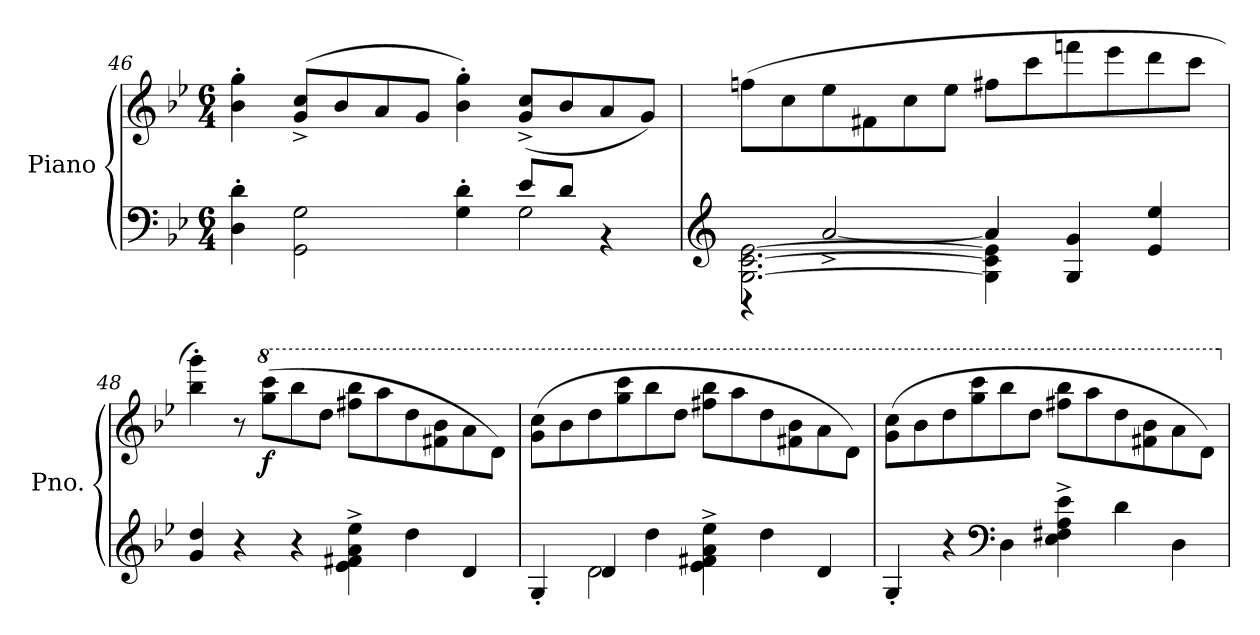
**kern	**kern	**dynam
*part1	*part1	*part1
*staff2	*staff1	*staff1/2
*I"Piano	*	*
*I'Pno.	*	*
*clefF4	*clefG2	*
*k[b-e-]	*k[b-e-]	*
*M6/4	*M6/4	*
=46	=46	=46
*^	*	*
4D\' 4d\'	1ryy	4b-\' 4gg\'	.
2GG\ 2G\	.	(>8g/^ 8cc/^L	.
.	.	8b-/	.
.	.	8a/	.
.	.	8g/J	.
4G\' 4d\'	.	4b-\' 4gg\')	.
2G\	8e-/L	(>8g/^ 8cc/^L	.
.	8d/J	8b-/	.
.	4r	8a/	.
.	.	8g/J)	.
!!LO:LB:g=z
=47	=47	=47	=47
*clefG2	*	*	*
[2.G\ [2.c\ [2.e-\	4r	(>8ffn\L	.
.	.	8cc\	.
.	[2a^/	8ee-\	.
.	.	8f#X\	.
.	.	8cc\	.
.	.	8ee-\J	.
4G\] 4c\] 4e-\]	4a/]	8ff#X\L	.
.	.	8ccc\	.
4G/ 4g/	2ryy	8fffn\	.
.	.	8eee-\	.
4e-/ 4ee-/	.	8ddd\	.
.	.	8ccc\J	.
*v	*v	*	*
=48	=48	=48
4g/ 4dd/	4bb-\' 4ggg\')	.
4r	8r	.
*	*8va	*
!	!	!LO:DY:b
.	(>8ggg\ 8cccc\L	f
4r	8bbb-\	.
.	8ddd\J	.
4e-\^ 4f#X\^ 4a\^ 4ee-\^	8fff#X\ 8bbb-\L	.
.	8aaa\	.
4dd\	8ddd\	.
.	8ff#X\ 8bb-\	.
4d/	8aa\	.
.	8dd\J)	.
=49	=49	=49
*^	*	*
4G'/	4ryy	(>8gg\ 8ccc\L	.
.	.	8bb-\	.
2d\	4d/	8ddd\	.
.	.	8ggg\ 8cccc\	.
.	4dd\	8bbb-\	.
.	.	8ddd\J	.
4e-\^ 4f#X\^ 4a\^ 4ee-\^	2.ryy	8fff#X\ 8bbb-\L	.
.	.	8aaa\	.
4dd\	.	8ddd\	.
.	.	8ff#X\ 8bb-\	.
4d/	.	8aa\	.
.	.	8dd\J)	.
*v	*v	*	*
=50	=50	=50
4G'/	(>8gg\ 8ccc\L	.
.	8bb-\	.
4r	8ddd\	.
.	8ggg\ 8cccc\	.
*clefF4	*	*
4D\	8bbb-\	.
.	8ddd\J	.
4E-\^ 4F#X\^ 4A\^ 4e-\^	8fff#X\ 8bbb-\L	.
.	8aaa\	.
4d\	8ddd\	.
.	8ff#X\ 8bb-\	.
4D\	8aa\	.
.	8dd\J)	.
*	*X8va	*
=	=	=
*-	*-	*-
